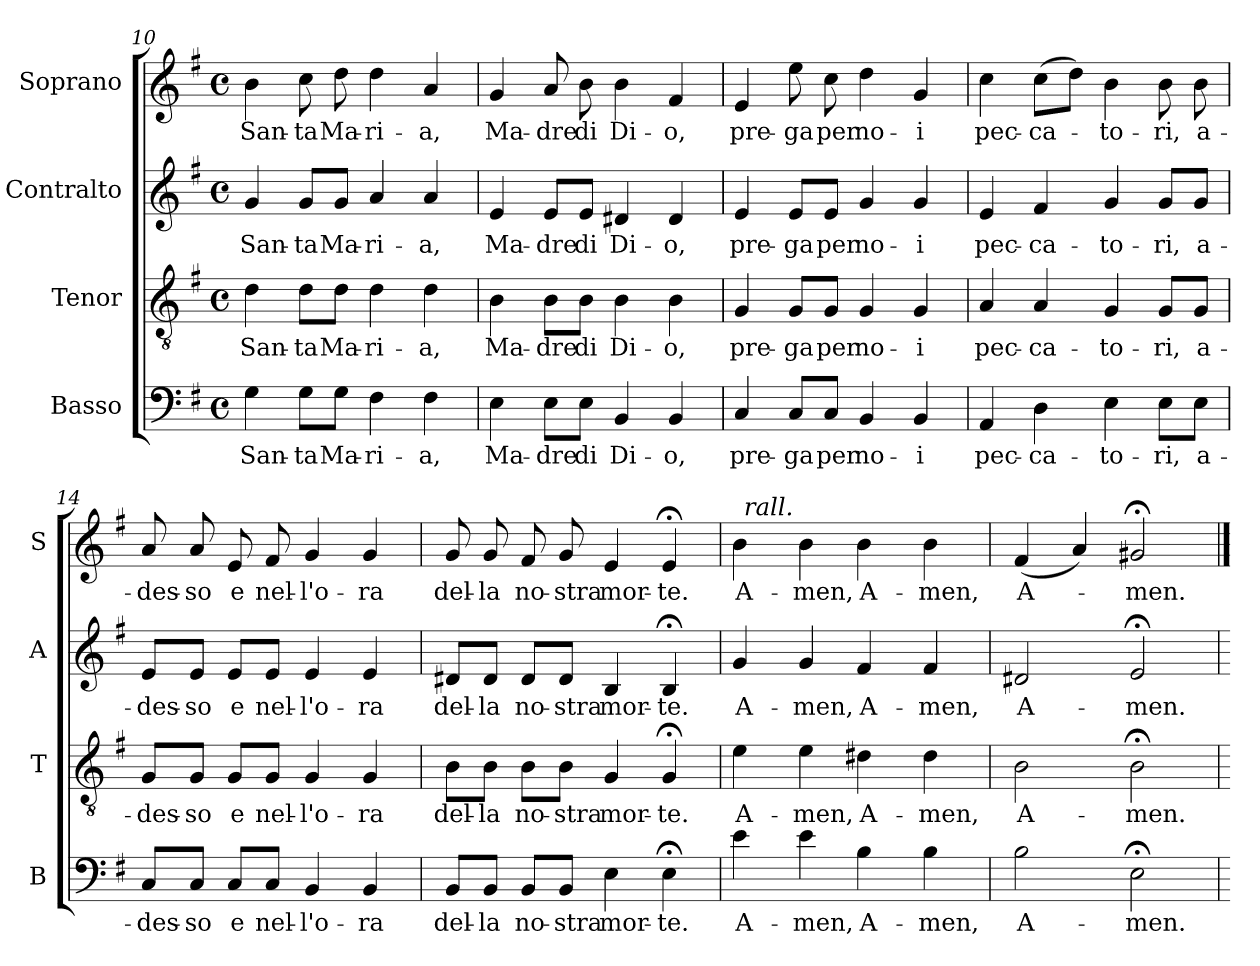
**kern	**text	**kern	**text	**kern	**text	**kern	**text
*part4	*part4	*part3	*part3	*part2	*part2	*part1	*part1
*staff4	*staff4	*staff3	*staff3	*staff2	*staff2	*staff1	*staff1
*I"Basso	*	*I"Tenor	*	*I"Contralto	*	*I"Soprano	*
*I'B	*	*I'T	*	*I'A	*	*I'S	*
!!LO:PB:g=z
*clefF4	*	*clefGv2	*	*clefG2	*	*clefG2	*
*k[f#]	*	*k[f#]	*	*k[f#]	*	*k[f#]	*
*G:	*	*G:	*	*G:	*	*G:	*
*M4/4	*	*M4/4	*	*M4/4	*	*M4/4	*
*met(c)	*	*met(c)	*	*met(c)	*	*met(c)	*
=10	=10	=10	=10	=10	=10	=10	=10
!	!LO:LY:b:cj	!	!LO:LY:b:cj	!	!LO:LY:b:cj	!	!LO:LY:b:cj
4G\	San-	4d\	San-	4g/	San-	4b\	San-
!	!LO:LY:b:cj	!	!LO:LY:b:cj	!	!LO:LY:b:cj	!	!LO:LY:b:cj
8G\L	-ta	8d\L	-ta	8g/L	-ta	8cc\	-ta
!	!LO:LY:b:cj	!	!LO:LY:b:cj	!	!LO:LY:b:cj	!	!LO:LY:b:cj
8G\J	Ma-	8d\J	Ma-	8g/J	Ma-	8dd\	Ma-
!	!LO:LY:b:cj	!	!LO:LY:b:cj	!	!LO:LY:b:cj	!	!LO:LY:b:cj
4F#\	-ri-	4d\	-ri-	4a/	-ri-	4dd\	-ri-
!	!LO:LY:b:cj	!	!LO:LY:b:cj	!	!LO:LY:b:cj	!	!LO:LY:b:cj
4F#\	-a,	4d\	-a,	4a/	-a,	4a/	-a,
=11	=11	=11	=11	=11	=11	=11	=11
!	!LO:LY:b:cj	!	!LO:LY:b:cj	!	!LO:LY:b:cj	!	!LO:LY:b:cj
4E\	Ma-	4B\	Ma-	4e/	Ma-	4g/	Ma-
!	!LO:LY:b:cj	!	!LO:LY:b:cj	!	!LO:LY:b:cj	!	!LO:LY:b:cj
8E\L	-dre	8B\L	-dre	8e/L	-dre	8a/	-dre
!	!LO:LY:b:cj	!	!LO:LY:b:cj	!	!LO:LY:b:cj	!	!LO:LY:b:cj
8E\J	di	8B\J	di	8e/J	di	8b\	di
!	!LO:LY:b:cj	!	!LO:LY:b:cj	!	!LO:LY:b:cj	!	!LO:LY:b:cj
4BB/	Di-	4B\	Di-	4d#X/	Di-	4b\	Di-
!	!LO:LY:b:cj	!	!LO:LY:b:cj	!	!LO:LY:b:cj	!	!LO:LY:b:cj
4BB/	-o,	4B\	-o,	4d#/	-o,	4f#/	-o,
=12	=12	=12	=12	=12	=12	=12	=12
!	!LO:LY:b:cj	!	!LO:LY:b:cj	!	!LO:LY:b:cj	!	!LO:LY:b:cj
4C/	pre-	4G/	pre-	4e/	pre-	4e/	pre-
!	!LO:LY:b:cj	!	!LO:LY:b:cj	!	!LO:LY:b:cj	!	!LO:LY:b:cj
8C/L	-ga	8G/L	-ga	8e/L	-ga	8ee\	-ga
!	!LO:LY:b:cj	!	!LO:LY:b:cj	!	!LO:LY:b:cj	!	!LO:LY:b:cj
8C/J	per	8G/J	per	8e/J	per	8cc\	per
!	!LO:LY:b:cj	!	!LO:LY:b:cj	!	!LO:LY:b:cj	!	!LO:LY:b:cj
4BB/	no-	4G/	no-	4g/	no-	4dd\	no-
!	!LO:LY:b:cj	!	!LO:LY:b:cj	!	!LO:LY:b:cj	!	!LO:LY:b:cj
4BB/	-i	4G/	-i	4g/	-i	4g/	-i
!!LO:LB:g=z
=13	=13	=13	=13	=13	=13	=13	=13
!	!LO:LY:b:cj	!	!LO:LY:b:cj	!	!LO:LY:b:cj	!	!LO:LY:b:cj
4AA/	pec-	4A/	pec-	4e/	pec-	4cc\	pec-
!	!LO:LY:b:cj	!	!LO:LY:b:cj	!	!LO:LY:b:cj	!	!LO:LY:b:cj
4D\	-ca-	4A/	-ca-	4f#/	-ca-	(>8cc\L	-ca-
.	.	.	.	.	.	8dd\J)	.
!	!LO:LY:b:cj	!	!LO:LY:b:cj	!	!LO:LY:b:cj	!	!LO:LY:b:cj
4E\	-to-	4G/	-to-	4g/	-to-	4b\	-to-
!	!LO:LY:b:cj	!	!LO:LY:b:cj	!	!LO:LY:b:cj	!	!LO:LY:b:cj
8E\L	-ri,	8G/L	-ri,	8g/L	-ri,	8b\	-ri,
!	!LO:LY:b:cj	!	!LO:LY:b:cj	!	!LO:LY:b:cj	!	!LO:LY:b:cj
8E\J	a-	8G/J	a-	8g/J	a-	8b\	a-
=14	=14	=14	=14	=14	=14	=14	=14
!	!LO:LY:b:cj	!	!LO:LY:b:cj	!	!LO:LY:b:cj	!	!LO:LY:b:cj
8C/L	-des-	8G/L	-des-	8e/L	-des-	8a/	-des-
!	!LO:LY:b:cj	!	!LO:LY:b:cj	!	!LO:LY:b:cj	!	!LO:LY:b:cj
8C/J	-so	8G/J	-so	8e/J	-so	8a/	-so
!	!LO:LY:b:cj	!	!LO:LY:b:cj	!	!LO:LY:b:cj	!	!LO:LY:b:cj
8C/L	e	8G/L	e	8e/L	e	8e/	e
!	!LO:LY:b:cj	!	!LO:LY:b:cj	!	!LO:LY:b:cj	!	!LO:LY:b:cj
8C/J	nel-	8G/J	nel-	8e/J	nel-	8f#/	nel-
!	!LO:LY:b:cj	!	!LO:LY:b:cj	!	!LO:LY:b:cj	!	!LO:LY:b:cj
4BB/	-l'o-	4G/	-l'o-	4e/	-l'o-	4g/	-l'o-
!	!LO:LY:b:cj	!	!LO:LY:b:cj	!	!LO:LY:b:cj	!	!LO:LY:b:cj
4BB/	-ra	4G/	-ra	4e/	-ra	4g/	-ra
=15	=15	=15	=15	=15	=15	=15	=15
!	!LO:LY:b:cj	!	!LO:LY:b:cj	!	!LO:LY:b:cj	!	!LO:LY:b:cj
8BB/L	del-	8B\L	del-	8d#X/L	del-	8g/	del-
!	!LO:LY:b:cj	!	!LO:LY:b:cj	!	!LO:LY:b:cj	!	!LO:LY:b:cj
8BB/J	-la	8B\J	-la	8d#/J	-la	8g/	-la
!	!LO:LY:b:cj	!	!LO:LY:b:cj	!	!LO:LY:b:cj	!	!LO:LY:b:cj
8BB/L	no-	8B\L	no-	8d#/L	no-	8f#/	no-
!	!LO:LY:b:cj	!	!LO:LY:b:cj	!	!LO:LY:b:cj	!	!LO:LY:b:cj
8BB/J	-stra	8B\J	-stra	8d#/J	-stra	8g/	-stra
!	!LO:LY:b:cj	!	!LO:LY:b:cj	!	!LO:LY:b:cj	!	!LO:LY:b:cj
4E\	mor-	4G/	mor-	4B/	mor-	4e/	mor-
!	!LO:LY:b:cj	!	!LO:LY:b:cj	!	!LO:LY:b:cj	!	!LO:LY:b:cj
4E;<\	-te.	4G;</	-te.	4B;</	-te.	4e;</	-te.
!!LO:LB:g=z
=16	=16	=16	=16	=16	=16	=16	=16
!	!LO:LY:b:cj	!	!LO:LY:b:cj	!	!LO:LY:b:cj	!	!LO:LY:b:cj
*	*	*	*	*	*	*^	*
4e\	A-	4e\	A-	4g/	A-	4b\	64ryy	A-
!	!	!	!	!	!	!	!LO:TX:a:i:t=rall.	!
.	.	.	.	.	.	.	2ryy	.
!	!LO:LY:b:cj	!	!LO:LY:b:cj	!	!LO:LY:b:cj	!	!	!LO:LY:b:cj
4e\	-men,	4e\	-men,	4g/	-men,	4b\	.	-men,
!	!LO:LY:b:cj	!	!LO:LY:b:cj	!	!LO:LY:b:cj	!	!	!LO:LY:b:cj
4B\	A-	4d#X\	A-	4f#/	A-	4b\	.	A-
.	.	.	.	.	.	.	4ryy	.
!	!LO:LY:b:cj	!	!LO:LY:b:cj	!	!LO:LY:b:cj	!	!	!LO:LY:b:cj
4B\	-men,	4d#\	-men,	4f#/	-men,	4b\	.	-men,
.	.	.	.	.	.	.	8...ryy	.
=17	=17	=17	=17	=17	=17	=17	=17	=17
!	!LO:LY:b:cj	!	!LO:LY:b:cj	!	!LO:LY:b:cj	!	!	!LO:LY:b:cj
*	*	*	*	*	*	*v	*v	*
2B\	A-	2B\	A-	2d#X/	A-	(<4f#/	A-
.	.	.	.	.	.	4a/)	.
!	!LO:LY:b:cj	!	!LO:LY:b:cj	!	!LO:LY:b:cj	!	!LO:LY:b:cj
2E;<\	-men.	2B;<\	-men.	2e;</	-men.	2g#X;</	-men.
=	==	=	==	=	==	==	==
*-	*-	*-	*-	*-	*-	*-	*-
